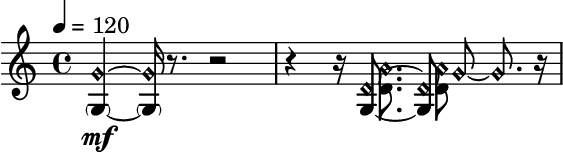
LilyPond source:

\version "2.24.2"
\language "english"
\include "lilypond-book-preamble.ly"
#(ly:set-option 'tall-page-formats 'png)
\header
{
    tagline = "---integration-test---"
}
\score
{
    \new Staff
    {
        \new Voice
        {
            {
                <<
                    \new Voice
                    {
                        \tempo 4=120
                        \time 4/4
                        <
                            \parenthesize
                            g
                            \tweak NoteHead.style #'harmonic
                            g'
                        >4
                        \mf
                        ~
                        <
                            \parenthesize
                            g
                            \tweak NoteHead.style #'harmonic
                            g'
                        >16
                    }
                >>
                r8.
                r2
            }
            {
                r4
                r16
                <<
                    \new Voice
                    {
                        \once \override Staff.Stem.thickness = 2
                        \once \override Voice.Stem.direction = 1
                        <
                            g
                            \tweak NoteHead.style #'harmonic
                            d'
                        >8.
                        ~
                        \once \override Staff.Stem.thickness = 2
                        \once \override Voice.Stem.direction = 1
                        <
                            g
                            \tweak NoteHead.style #'harmonic
                            d'
                        >8
                    }
                    \new Voice
                    {
                        \once \override Staff.Stem.thickness = 2
                        \once \override Voice.Stem.direction = -1
                        \once \override NoteColumn #'force-hshift = #1.5
                        <
                            d'
                            \tweak NoteHead.style #'harmonic
                            a'
                        >8.
                        \once \override Staff.Stem.thickness = 2
                        \once \override Voice.Stem.direction = -1
                        \once \override NoteColumn #'force-hshift = #1.5
                        <
                            d'
                            \tweak NoteHead.style #'harmonic
                            a'
                        >8
                    }
                >>
                <<
                    \new Voice
                    {
                        <
                            \tweak NoteHead.style #'harmonic
                            g'
                        >8
                        ~
                        <
                            \tweak NoteHead.style #'harmonic
                            g'
                        >8.
                    }
                >>
                r16
            }
        }
    }
}
